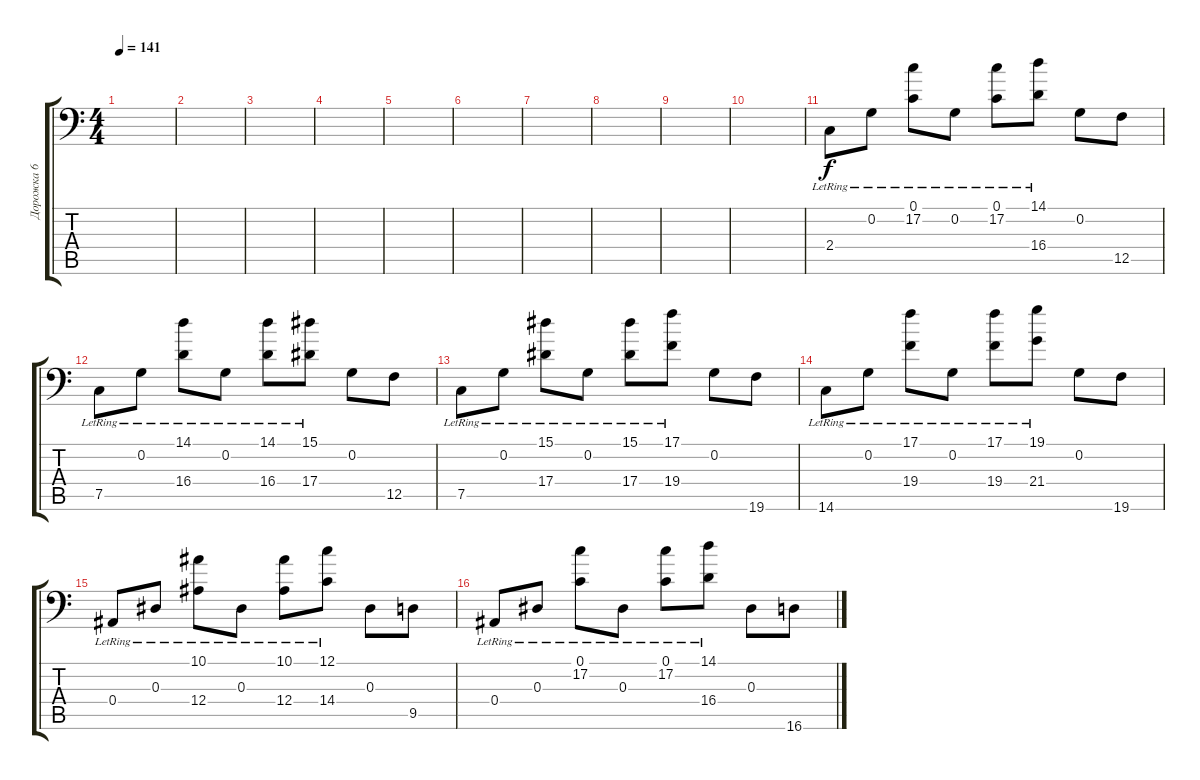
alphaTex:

\track ("Дорожка 6" "Дорожка 6") {solo instrument brightacousticpiano}
\staff {score tabs}
\tuning (C4 G3 Eb3 Bb2 F2 Bb1) {hide}
\ts (4 4)
\tempo 141
\clef f4
\ks c
|
|
|
|
|
|
|
|
|
|
2.4{lr}.8 0.2{lr}.8 (0.1{lr} 17.2).8 0.2{lr}.8 (0.1{lr} 17.2).8 (14.1 16.4{lr}).8 0.2.8 12.5.8 |
7.5{lr}.8 0.2{lr}.8 (14.1 16.4{lr}).8 0.2{lr}.8 (14.1 16.4{lr}).8 (15.1 17.4{lr}).8 0.2.8 12.5.8 |
7.5{lr}.8 0.2{lr}.8 (15.1 17.4{lr}).8 0.2{lr}.8 (15.1 17.4{lr}).8 (17.1 19.4{lr}).8 0.2.8 19.6.8 |
14.6{lr}.8 0.2{lr}.8 (17.1 19.4{lr}).8 0.2{lr}.8 (17.1 19.4{lr}).8 (19.1 21.4{lr}).8 0.2.8 19.6.8 |
0.4{lr}.8 0.3{lr}.8 (10.1 12.4{lr}).8 0.3{lr}.8 (10.1 12.4{lr}).8 (12.1 14.4{lr}).8 0.3.8 9.5.8 |
0.4{lr}.8 0.3{lr}.8 (0.1{lr} 17.2).8 0.3{lr}.8 (0.1{lr} 17.2).8 (14.1 16.4{lr}).8 0.3.8 16.6.8
